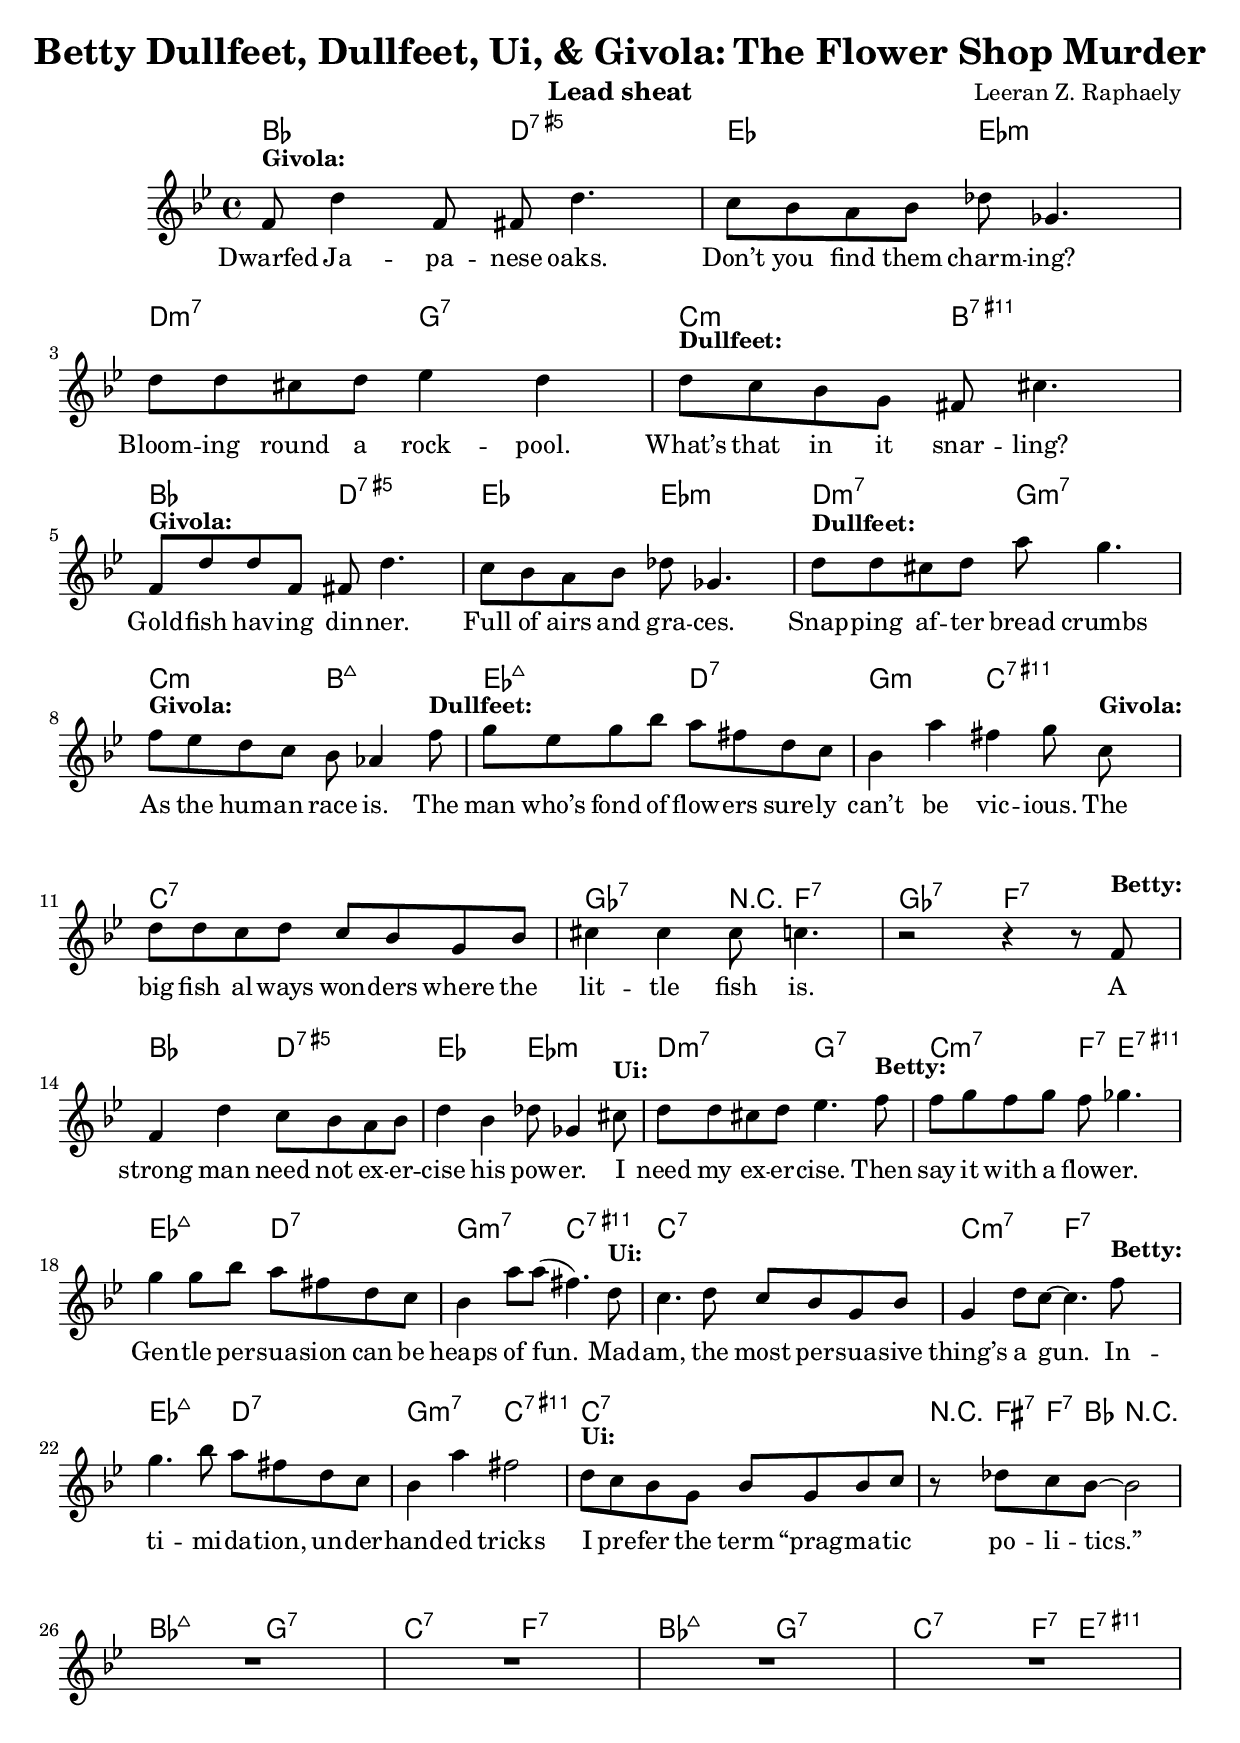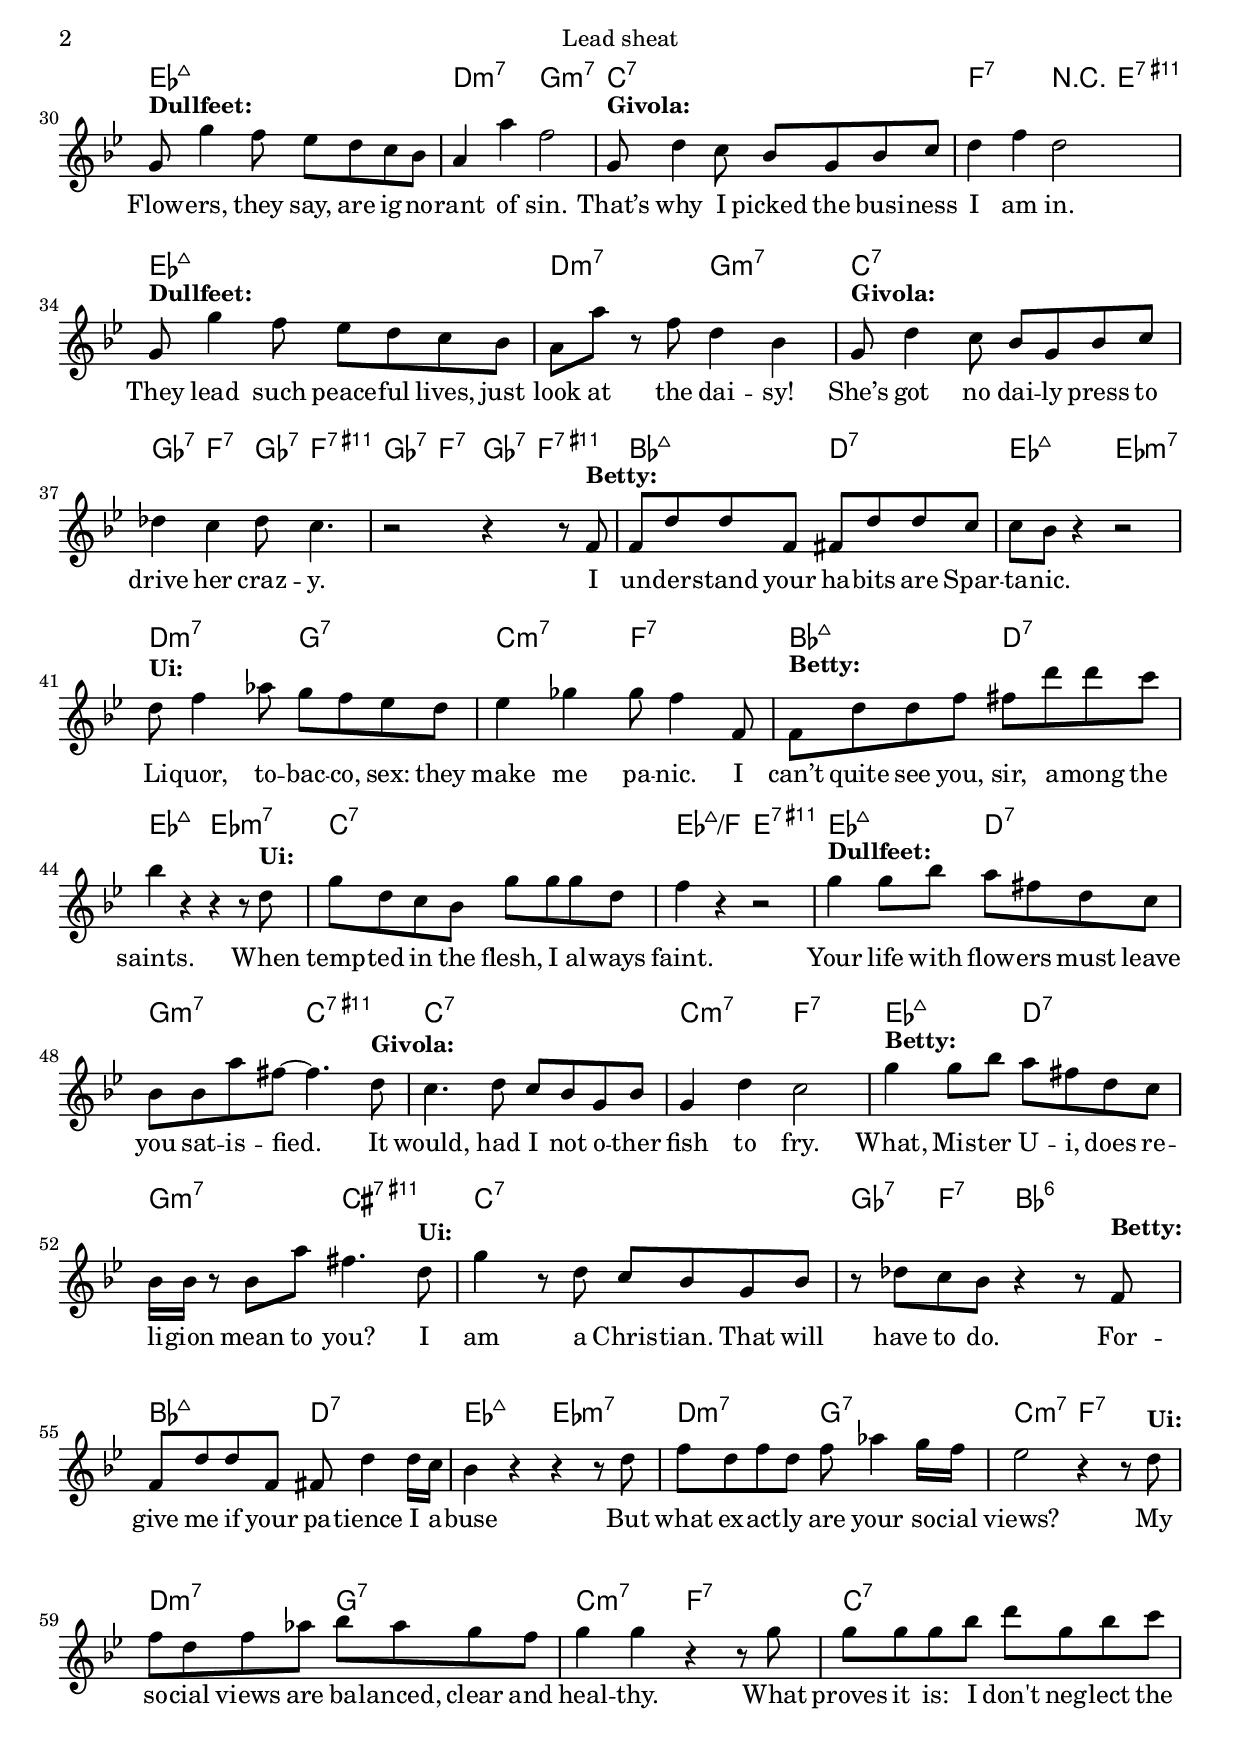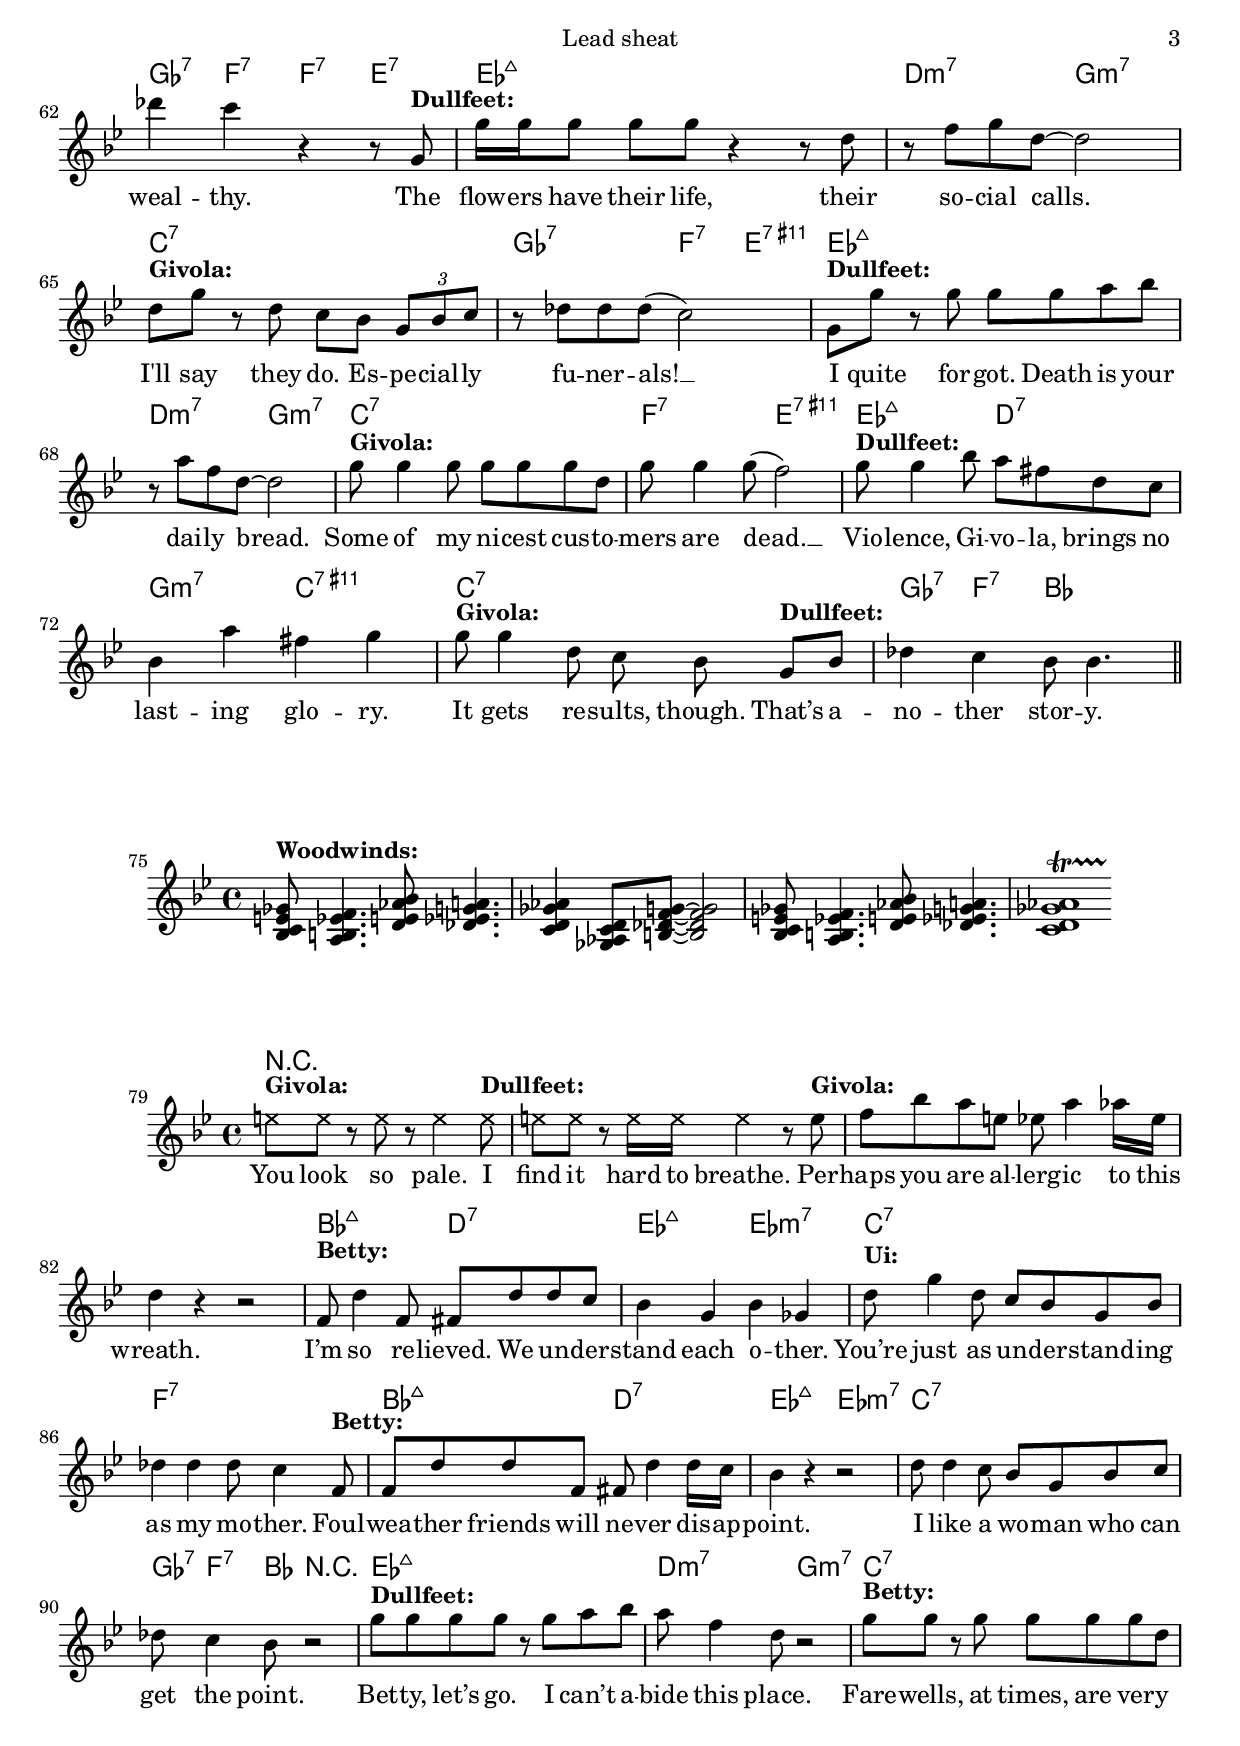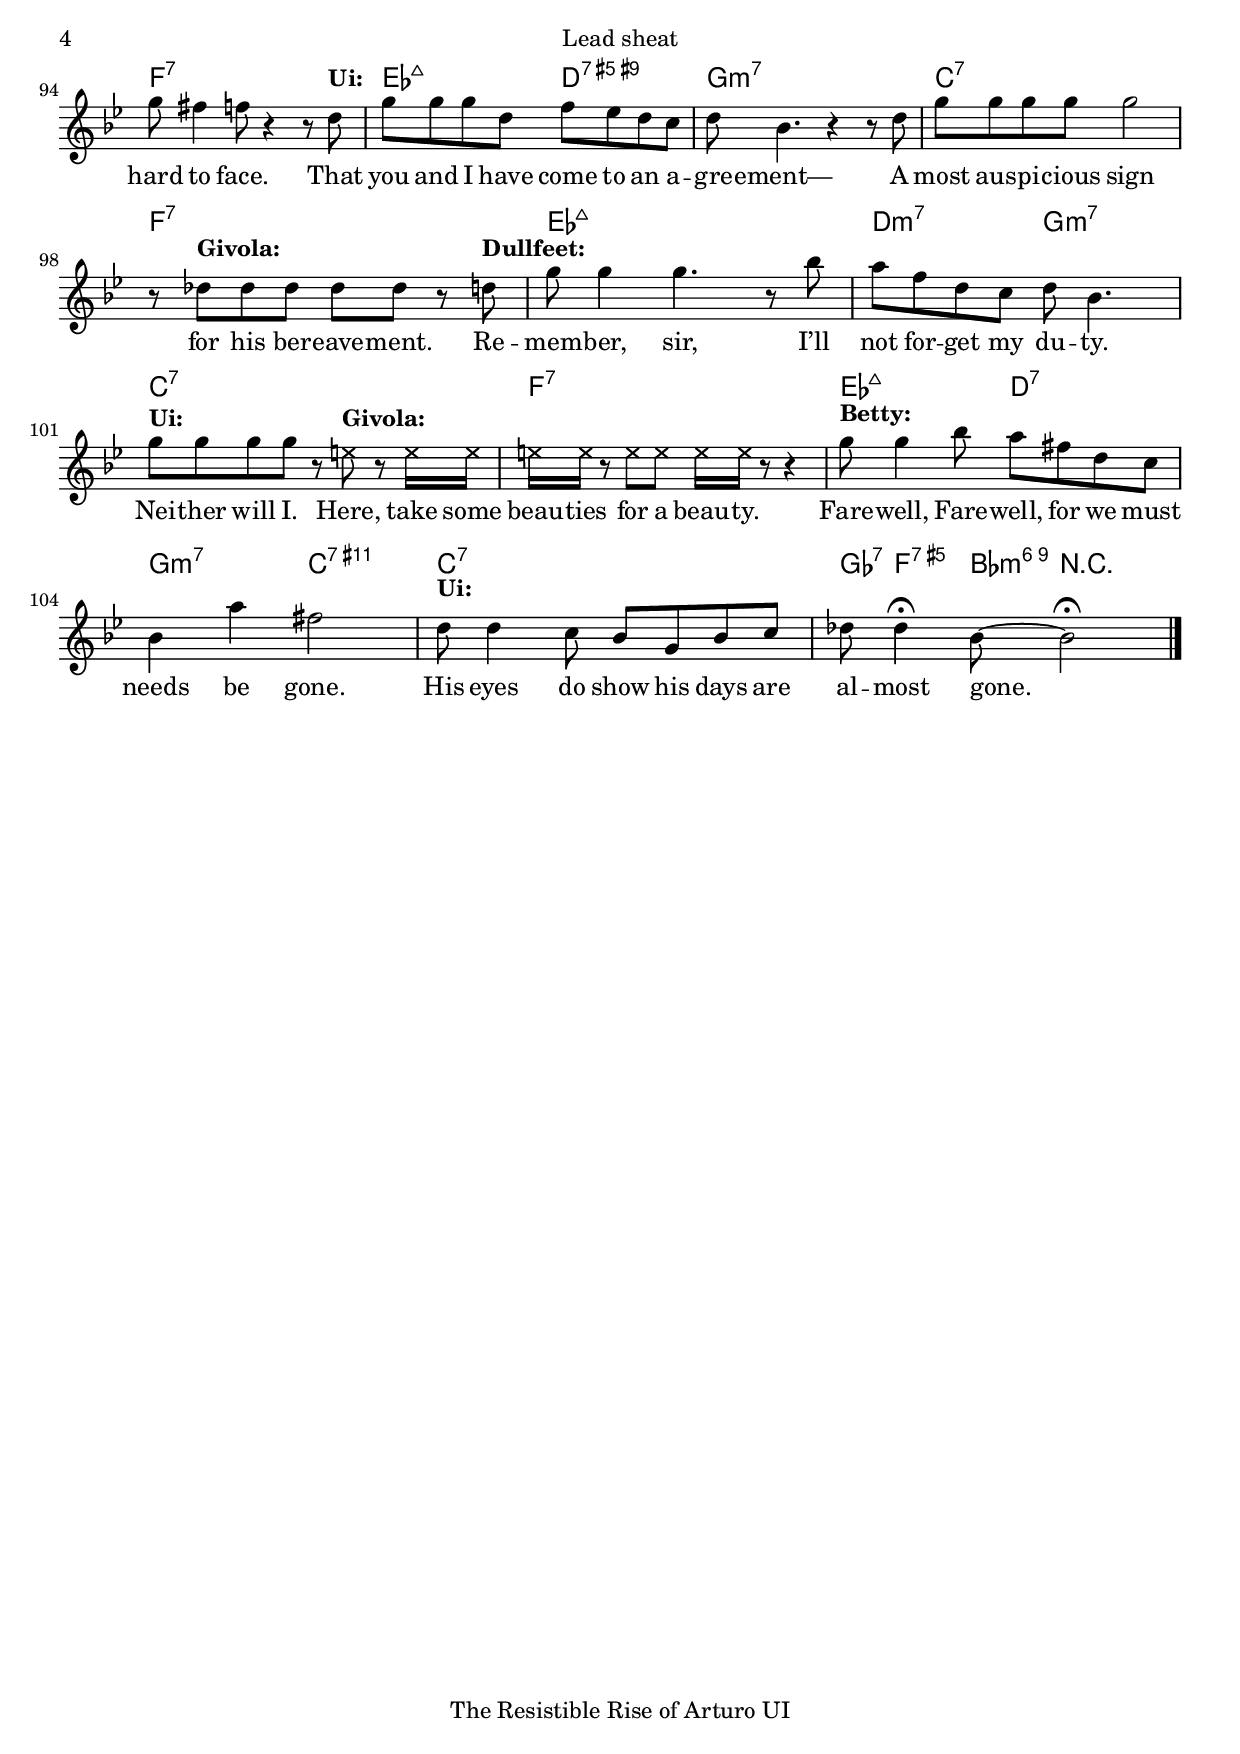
\header {
	title = \markup \center-align {"Betty Dullfeet, Dullfeet, Ui, & Givola:"
		"The Flower Shop Murder" }
	composer = "Leeran Z. Raphaely"
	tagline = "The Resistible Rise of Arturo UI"
	instrument = "Lead sheat"
}

\paper {
	% between-system-padding = #1
	% between-system-space = 5\cm
}

\version "2.10.33"

B=\markup {\bold Betty:}
D=\markup {\bold Dullfeet:}
U=\markup {\bold Ui:}
G=\markup {\bold Givola:}
W=\markup {\bold Woodwinds:}

<<

\chords {
	bes2 d:7.5+ ees ees:min
	d:min7 g:7 c:min b:7.11+
	bes2 d:7.5+ ees ees:min
	d:min7 g:min7 c:min b:maj7
	ees:maj7 d:7 g2:min c:7.11+
	c1:7 ges2:7 r8 f4.:7 ges2:7 f:7

	bes2 d:7.5+ ees ees:min
	d:min7 g:7 c:min7 f8:7 e4.:7.11+
	ees2:maj7 d:7 g:min7 c:7.11+
	c1:7 c2:min7 f:7
	ees:maj7 d:7 g:min7 c:7.11+
	c1:7 r8 fis:7 f:7 bes8 r2
	bes:maj7 g:7 c:7 f:7
	bes:maj7 g:7 c:7 f8:7 e4.:7.11+

	ees1:maj7 d2:min7 g:min7
	c1:7 f2:7 r8 e4.:7.11+
	ees1:maj7 d2:min7 g:min7
	c1:7 ges4:7 f:7 ges8:7 f4.:7.11+
	ges4:7 f:7 ges8:7 f4.:7.11+
	
	bes2:maj7 d:7 ees:maj7 ees:min7 d:min7 g:7 c:min7 f:7
	bes:maj7 d:7 ees:maj7 ees:min7 c1:7 ees2:maj7/f e:7.11+
	ees2:maj7 d:7 g:min7 c:7.11+ c1:7 c2:min7 f:7
	ees:maj7 d:7 g:min7 cis:7.11+ c1:7 ges4:7 f:7 bes2:6
	bes2:maj7 d:7 ees:maj7 ees:min7 d:min7 g:7 c:min7 f:7
	d:min7 g:7 c:min7 f:7 c1:7 ges4:7 f:7  f:7 e:7

	ees1:maj7 d2:min7 g:min7 c1:7 ges2:7 f4:7 e:7.11+
	ees1:maj7 d2:min7 g:min7 c1:7 f2:7 e:7.11+
	ees2:maj7 d:7 g:min7 c:7.11+ c1:7 ges4:7 f:7 bes2
}

\relative c' {
	\override Score.PaperColumn #'keep-inside-line = ##t
	\override TextScript #'padding = #2.0
	% \autoBeamOff
	\key bes \major
	f8^\G d'4 f,8 fis d'4.
	c8 bes a bes des ges,4.
	d'8 d cis d ees4 d
	d8^\D c bes g fis cis'4.
	f,8^\G d' d f, fis d'4.
	c8 bes a bes des ges,4.
	d'8^\D d cis d a' g4.
	f8^\G ees d c bes aes4
	f'8^\D g ees g bes a fis d c
	bes4 a' fis g8 \noBeam c,^\G
	d d c d c bes g bes
	cis4 cis cis8 c4.
	r2 r4 r8 f,^\B
	\break f4 d' c8 bes a bes
	d4 bes des8 ges,4 cis8^\U
	d d cis d ees4. f8^\B
	f g f g f ges4.
	g4 g8 bes a fis d c
	bes4 a'8 a( fis4.) d8^\U
	c4. d8 c bes g bes g4 d'8 c8~ c4. f8^\B
	g4. bes8 a fis d c bes4 a' fis2
	d8^\U c bes g bes g bes c r des c bes~ bes2
	\break R1*4 \break
	g8^\D g'4 f8 ees d c bes
	a4 a' f2
	g,8^\G d'4 c8 bes g bes c
	d4 f d2
	g,8^\D g'4 f8 ees d c bes
	a8 a' r f d4 bes
	g8^\G d'4 c8 bes g bes c
	des4 c des8 c4.
	r2 r4 r8 f,^\B
	f d' d f, fis d' d c 
	c bes r4 r2
	d8^\U f4 aes8 g f ees d
	ees4 ges ges8 f4 f,8
	f^\B d' d f fis d' d c
	bes4 r r r8 d,^\U
	g d c bes g' g g d
	f4 r r2

	g4^\D g8 bes a fis d c
	bes bes a' fis~ fis4. d8^\G
	c4. d8 c bes g bes g4 d' c2
	g'4^\B g8 bes a fis d c bes16 bes r8
	bes a' fis4. d8^\U
	g4 r8 d c bes g bes
	r8 des c bes r4 r8 f8^\B
	f d' d f, fis d'4 d16 c
	bes4 r r r8 d
	f d f d f aes4 g16 f
	ees2 r4 r8 d^\U
	f d f aes bes aes g f
	g4 g r r8 g
	g g g bes d g, bes c
	des4 c r4 r8 g,^\D
	g'16 g g8 g g r4 r8 d
	r f g d~d2
	d8^\G g r d c bes
	\times 2/3 { g8 bes c } r8 des des des(	c2)
	g8^\D g' r g g g a bes
	r a f d~ d2
	g8^\G g4 g8 g g g d
	g g4 g8( f2)
	g8^\D g4 bes8 a fis d c
	bes4 a' fis g
	g8^\G g4 d8 c bes \noBeam g^\D bes
	des4 c bes8 bes4. \bar "||"
}

\addlyrics {
	% PART 1
	Dwarfed Ja -- pa -- nese oaks. Don’t you find them charm -- ing?
	Bloom -- ing round a rock -- pool.
	What’s that in it snar -- ling?
	Gold -- fish hav -- ing din -- ner. Full of airs and gra -- ces.
	Snap -- ping af -- ter bread crumbs
	As the hum -- an race is.
	The man who’s fond of flow -- ers sure -- ly can’t be vic -- ious.
	The big fish al -- ways won -- ders where the lit -- tle fish is.

	A strong man need not ex -- er -- cise his pow -- er.
	I need my ex -- er -- cise.
	Then say it with a flow -- er.
	Gen -- tle per -- sua -- sion can be heaps of fun.
	Mad -- am, the most per -- sua -- sive thing’s a gun.
	In -- ti -- mi -- da -- tion, un -- der -- hand -- ed tricks
	I pre -- fer the term “prag -- ma -- tic po -- li -- tics.”	Flow -- ers, they say, are ig -- no -- rant of sin.
	That’s why I picked the busi -- ness I am in.
	They lead such peace -- ful lives, just look at the dai -- sy!
	She’s got no dai -- ly press to drive her craz -- y.
	I un -- der -- stand your ha -- bits are Spar -- ta -- nic.
	Li -- quor, to -- bac -- co, sex: they make me pa -- nic.
	I can’t quite see you, sir, a -- mong the saints.
	When temp -- ted in the flesh, I al -- ways faint.
	Your life with flow -- ers must leave you sat -- is -- fied. 
	It would, had I not o -- ther fish to fry.
	What, Mis -- ter U -- i, does re -- li -- gion mean to you? 
	I am a Chris -- tian. That will have to do. 
	For -- give me if your pa -- tience I a -- buse 
	But what ex -- act -- ly are your so -- cial views? 
	My so -- cial views are ba -- lanced, clear and heal -- thy. 
	What proves it is: I don't neg -- lect the weal -- thy. 
	The flow -- ers have their life, their so -- cial calls. 
	I'll say they do. Es -- pe -- cial -- ly fu -- ner -- als! __
	I quite for -- got. Death is your dai -- ly bread. 
	Some of my ni -- cest cus -- to -- mers are dead. __
	Vio -- lence, Gi -- vo -- la, brings no last -- ing glo -- ry. 
	It gets re -- sults, though. 
	That’s a -- no -- ther stor -- y.
}

>>

\relative c'
{
	\key bes \major
	\set Score.currentBarNumber = #75
	\bar "|:"
	<bes c e ges>8^\W <a b ees f>4. <d e aes bes>8 <des ees g a>4.
	<c d ges aes>4 <ges aes c d>8 <b des f g>8~ <b des f g>2
	<bes c e ges>8 <a b ees f>4. <d e aes bes>8 <des ees g a>4.
	<c d ges aes>1 \startTrillSpan  \stopTrillSpan \bar ":|"
}

<<

\chords {
	R1*4
	bes2:maj7 d:7 ees:maj7 ees:min7
	c1:7 f:7
	bes2:maj7 d:7 ees:maj7 ees:min7
	c1:7 ges8:7 f4:7 bes8 r2
	ees1:maj7 d2:min7 g:min7
	c1:7 f:7
	ees2:maj7 d:7.5+.9+ g1:min7 c:7 f:7
	ees1:maj7 d2:min7 g:min7
	c1:7 f:7
	ees2:maj7 d:7 g:min7 c:7.11+
	c1:7 ges8:7 f4:7.5+ bes8:min6.9 r2
}

\relative c'' {
	\override Score.PaperColumn #'keep-inside-line = ##t
	\override TextScript #'padding = #2.0
	\set Score.currentBarNumber = #79
	% \autoBeamOff
	\key bes \major
	\override Staff.NoteHead  #'style = #'cross
	e8^\G e r e r e4 e8^\D
	e e r e16 e e4 r8
	\override Staff.NoteHead  #'style = #'default
	e^\G f bes a e ees a4 aes16 ees d4 r r2

	f,8^\B d'4 f,8 fis d' d c
	bes4 g bes ges
	d'8^\U g4 d8 c bes g bes
	des4 des des8 c4 f,8^\B
	f d' d f, fis d'4 d16 c
	bes4 r r2
	d8 d4 c8 bes g bes c
	des c4 bes8 r2
	g'8^\D g g g r g a bes
	a f4 d8 r2
	g8^\B g r g g g g d
	g fis4 f8 r4 r8 d^\U
	g g g d f ees d c
	d bes4. r4 r8 d
	g g g g g2
	r8 des^\G des des des des r d^\D
	g g4 g4. r8 bes
	a f d c d bes4.
	g'8^\U g g g r
	\override Staff.NoteHead  #'style = #'cross
	e^\G r e16 e
	e e r8 e e e16 e r8 r4
	\override Staff.NoteHead  #'style = #'default
	g8^\B g4 bes8 a fis d c
	bes4 a' fis2
	d8^\U d4 c8 bes g bes c
	des8 des4\fermata bes8~ bes2\fermata
	\bar "|."
}

\addlyrics {
	You look so pale. 
	I find it hard to breathe.
	Per -- haps you are al -- lerg -- ic to this wreath.
	I’m so re -- lieved. We un -- der -- stand each o -- ther.
	You’re just as un -- der -- stand -- ing as my mo -- ther.
	Foul -- wea -- ther friends will ne -- ver dis -- ap -- point.
	I like a wo -- man who can get the point. 
	Bet -- ty, let’s go. I can’t a -- bide this place.
	Fare -- wells, at times, are ver -- y hard to face.
	That you and I have come to an a -- gre -- ement—
	A most aus -- pi -- cious sign
	for his ber -- eave -- ment.
	Re -- mem -- ber, sir, I’ll not for -- get my du -- ty.
	Nei -- ther will I.
	Here, take some beau -- ties for a beau -- ty.
	Fare -- well, Fare -- well, for we must needs be gone.
	His eyes do show his days are al -- most gone.
}

>>
